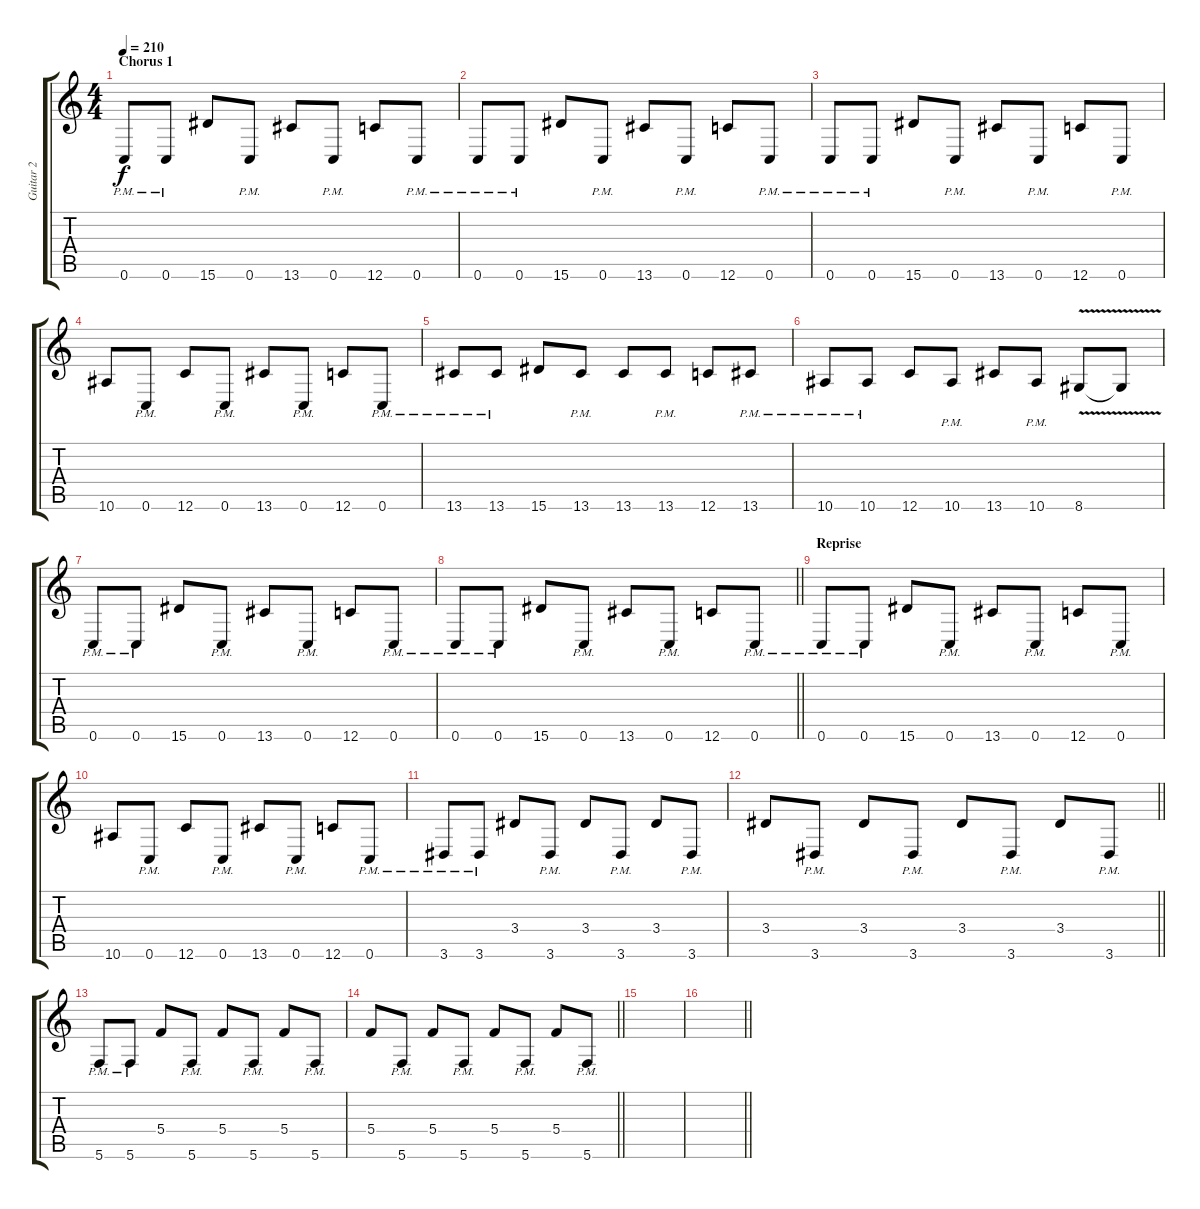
\track ("Guitar 2" "Guitar 2") {instrument distortionguitar}
\staff {score tabs}
\tuning (D4 A3 F3 C3 G2 C2) {hide}
\ts (4 4)
\section ("" "Chorus 1")
\tempo 210
\clef g2
\ks c
0.6{pm}.8{dy f} 0.6{pm}.8 15.6.8 0.6{pm}.8 13.6.8 0.6{pm}.8 12.6.8 0.6{pm}.8 |
0.6{pm}.8 0.6{pm}.8 15.6.8 0.6{pm}.8 13.6.8 0.6{pm}.8 12.6.8 0.6{pm}.8 |
0.6{pm}.8 0.6{pm}.8 15.6.8 0.6{pm}.8 13.6.8 0.6{pm}.8 12.6.8 0.6{pm}.8 |
10.6.8 0.6{pm}.8 12.6.8 0.6{pm}.8 13.6.8 0.6{pm}.8 12.6.8 0.6{pm}.8 |
13.6{pm}.8 13.6{pm}.8 15.6.8 13.6{pm}.8 13.6.8 13.6{pm}.8 12.6.8 13.6{pm}.8 |
10.6{pm}.8 10.6{pm}.8 12.6.8 10.6{pm}.8 13.6.8 10.6{pm}.8 8.6{v}.8 8.6{t}.8 |
0.6{pm}.8 0.6{pm}.8 15.6.8 0.6{pm}.8 13.6.8 0.6{pm}.8 12.6.8 0.6{pm}.8 |
\barLineRight lightlight
0.6{pm}.8 0.6{pm}.8 15.6.8 0.6{pm}.8 13.6.8 0.6{pm}.8 12.6.8 0.6{pm}.8 |
\section ("" "Reprise")
0.6{pm}.8 0.6{pm}.8 15.6.8 0.6{pm}.8 13.6.8 0.6{pm}.8 12.6.8 0.6{pm}.8 |
10.6.8 0.6{pm}.8 12.6.8 0.6{pm}.8 13.6.8 0.6{pm}.8 12.6.8 0.6{pm}.8 |
3.6{pm}.8 3.6{pm}.8 3.4.8 3.6{pm}.8 3.4.8 3.6{pm}.8 3.4.8 3.6{pm}.8 |
\barLineRight lightlight
3.4.8 3.6{pm}.8 3.4.8 3.6{pm}.8 3.4.8 3.6{pm}.8 3.4.8 3.6{pm}.8 |
5.6{pm}.8 5.6{pm}.8 5.4.8 5.6{pm}.8 5.4.8 5.6{pm}.8 5.4.8 5.6{pm}.8 |
\barLineRight lightlight
5.4.8 5.6{pm}.8 5.4.8 5.6{pm}.8 5.4.8 5.6{pm}.8 5.4.8 5.6{pm}.8 |
|
\barLineRight lightlight
